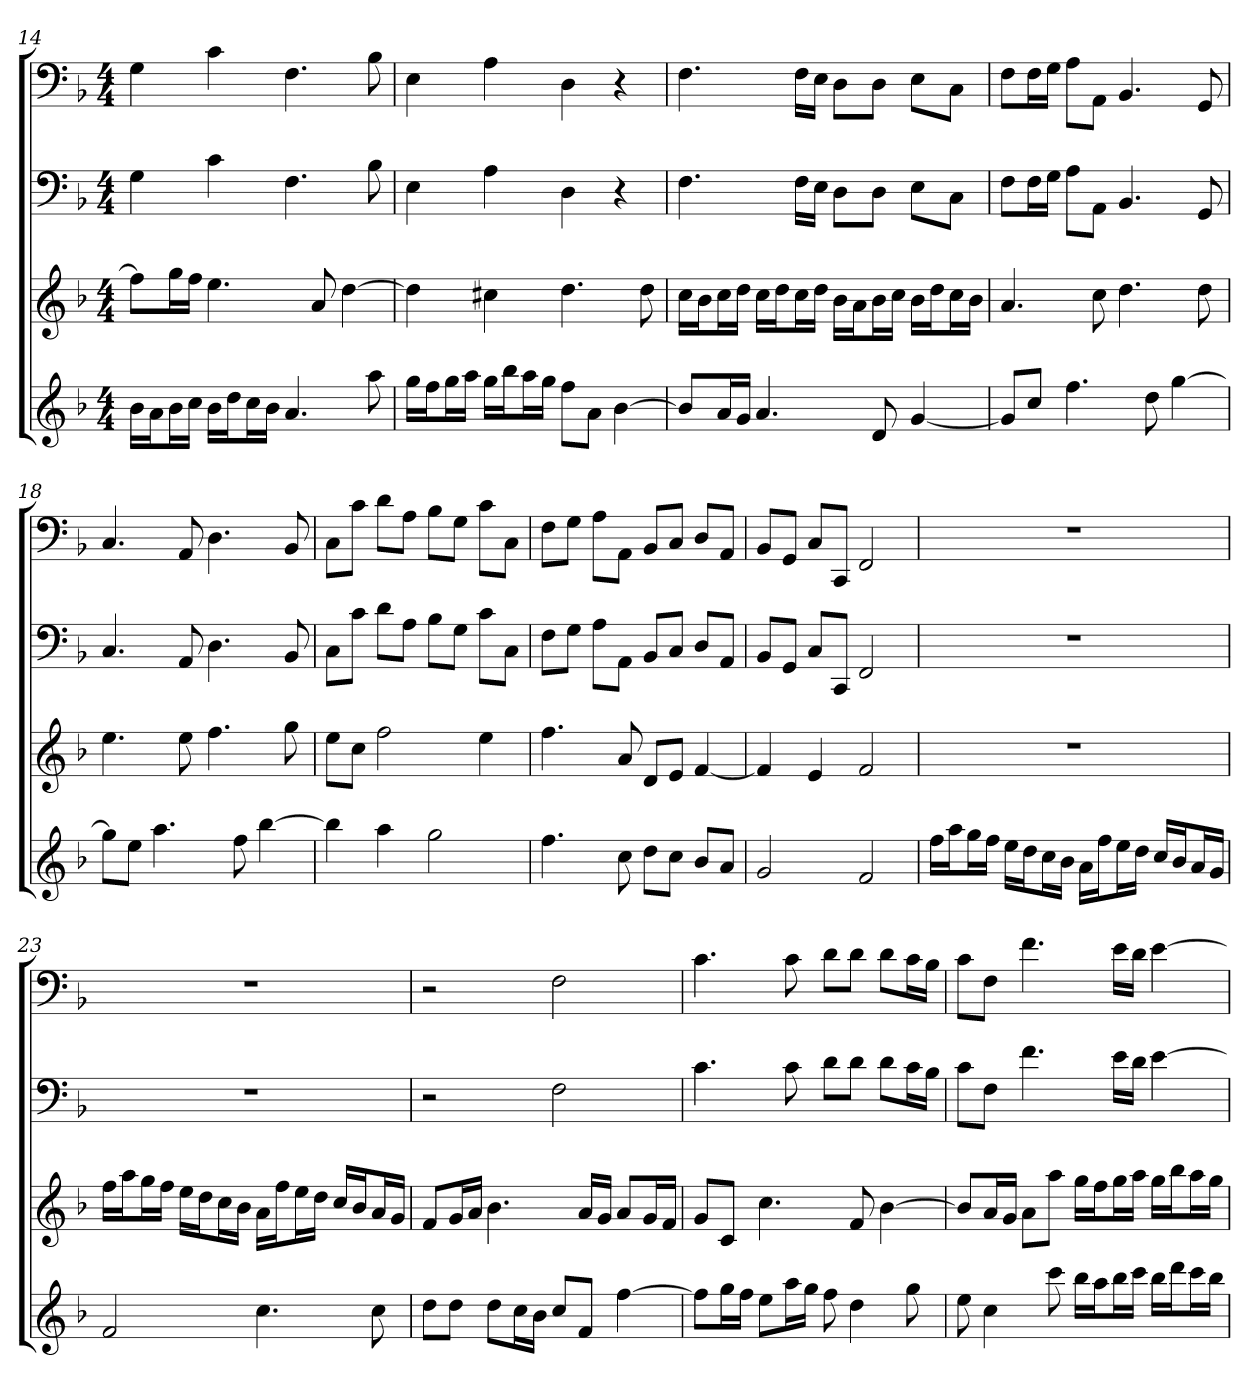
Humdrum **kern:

**kern	**kern	**kern	**kern
*part4	*part3	*part2	*part1
*staff4	*staff3	*staff2	*staff1
*k[b-]	*k[b-]	*k[b-]	*k[b-]
*F:	*F:	*F:	*F:
*M4/4	*M4/4	*M4/4	*M4/4
=14	=14	=14	=14
16b-LL	8ffL]	4G	4G
16aJ	.	.	.
16b-L	16ggL	.	.
16ccJJ	16ffJJ	.	.
16b-LL	4.ee	4c	4c
16ddJ	.	.	.
16ccL	.	.	.
16b-JJ	.	.	.
4.a	.	4.F	4.F
.	8a	.	.
.	[4dd	.	.
8aa	.	8B-	8B-
=15	=15	=15	=15
16ggLL	4dd]	4E	4E
16ffJ	.	.	.
16ggL	.	.	.
16aaJJ	.	.	.
16ggLL	4cc#X	4A	4A
16bb-J	.	.	.
16aaL	.	.	.
16ggJJ	.	.	.
8ffL	4.dd	4D	4D
8aJ	.	.	.
[4b-	.	4r	4r
.	8dd	.	.
=16	=16	=16	=16
8b-L]	16ccLL	4.F	4.F
.	16b-J	.	.
16aL	16ccL	.	.
16gJJ	16ddJJ	.	.
4.a	16ccLL	.	.
.	16ddJ	.	.
.	16ccL	16FLL	16FLL
.	16ddJJ	16EJJ	16EJJ
.	16b-LL	8DL	8DL
.	16aJ	.	.
8d	16b-L	8DJ	8DJ
.	16ccJJ	.	.
[4g	16b-LL	8EL	8EL
.	16ddJ	.	.
.	16ccL	8CJ	8CJ
.	16b-JJ	.	.
=17	=17	=17	=17
8gL]	4.a	8FL	8FL
8ccJ	.	16FL	16FL
.	.	16GJJ	16GJJ
4.ff	.	8AL	8AL
.	8cc	8AAJ	8AAJ
.	4.dd	4.BB-	4.BB-
8dd	.	.	.
[4gg	.	.	.
.	8dd	8GG	8GG
=18	=18	=18	=18
8ggL]	4.ee	4.C	4.C
8eeJ	.	.	.
4.aa	.	.	.
.	8ee	8AA	8AA
.	4.ff	4.D	4.D
8ff	.	.	.
[4bb-	.	.	.
.	8gg	8BB-	8BB-
=19	=19	=19	=19
4bb-]	8eeL	8CL	8CL
.	8ccJ	8cJ	8cJ
4aa	2ff	8dL	8dL
.	.	8AJ	8AJ
2gg	.	8B-L	8B-L
.	.	8GJ	8GJ
.	4ee	8cL	8cL
.	.	8CJ	8CJ
=20	=20	=20	=20
4.ff	4.ff	8FL	8FL
.	.	8GJ	8GJ
.	.	8AL	8AL
8cc	8a	8AAJ	8AAJ
8ddL	8dL	8BB-L	8BB-L
8ccJ	8eJ	8CJ	8CJ
8b-L	[4f	8DL	8DL
8aJ	.	8AAJ	8AAJ
=21	=21	=21	=21
2g	4f]	8BB-L	8BB-L
.	.	8GGJ	8GGJ
.	4e	8CL	8CL
.	.	8CCJ	8CCJ
2f	2f	2FF	2FF
=22	=22	=22	=22
16ffLL	1r	1r	1r
16aaJ	.	.	.
16ggL	.	.	.
16ffJJ	.	.	.
16eeLL	.	.	.
16ddJ	.	.	.
16ccL	.	.	.
16b-JJ	.	.	.
16aLL	.	.	.
16ffJ	.	.	.
16eeL	.	.	.
16ddJJ	.	.	.
16ccLL	.	.	.
16b-J	.	.	.
16aL	.	.	.
16gJJ	.	.	.
=23	=23	=23	=23
2f	16ffLL	1r	1r
.	16aaJ	.	.
.	16ggL	.	.
.	16ffJJ	.	.
.	16eeLL	.	.
.	16ddJ	.	.
.	16ccL	.	.
.	16b-JJ	.	.
4.cc	16aLL	.	.
.	16ffJ	.	.
.	16eeL	.	.
.	16ddJJ	.	.
.	16ccLL	.	.
.	16b-J	.	.
8cc	16aL	.	.
.	16gJJ	.	.
=24	=24	=24	=24
8ddL	8fL	2r	2r
8ddJ	16gL	.	.
.	16aJJ	.	.
8ddL	4.b-	.	.
16ccL	.	.	.
16b-JJ	.	.	.
8ccL	.	2F	2F
8fJ	16aLL	.	.
.	16gJJ	.	.
[4ff	8aL	.	.
.	16gL	.	.
.	16fJJ	.	.
=25	=25	=25	=25
8ffL]	8gL	4.c	4.c
16ggL	8cJ	.	.
16ffJJ	.	.	.
8eeL	4.cc	.	.
16aaL	.	8c	8c
16ggJJ	.	.	.
8ff	.	8dL	8dL
4dd	8f	8dJ	8dJ
.	[4b-	8dL	8dL
8gg	.	16cL	16cL
.	.	16B-JJ	16B-JJ
=26	=26	=26	=26
8ee	8b-L]	8cL	8cL
4cc	16aL	8FJ	8FJ
.	16gJJ	.	.
.	8aL	4.f	4.f
8ccc	8aaJ	.	.
16bb-LL	16ggLL	.	.
16aaJ	16ffJ	.	.
16bb-L	16ggL	16eLL	16eLL
16cccJJ	16aaJJ	16dJJ	16dJJ
16bb-LL	16ggLL	[4e	[4e
16dddJ	16bb-J	.	.
16cccL	16aaL	.	.
16bb-JJ	16ggJJ	.	.
=	=	=	=
*-	*-	*-	*-
